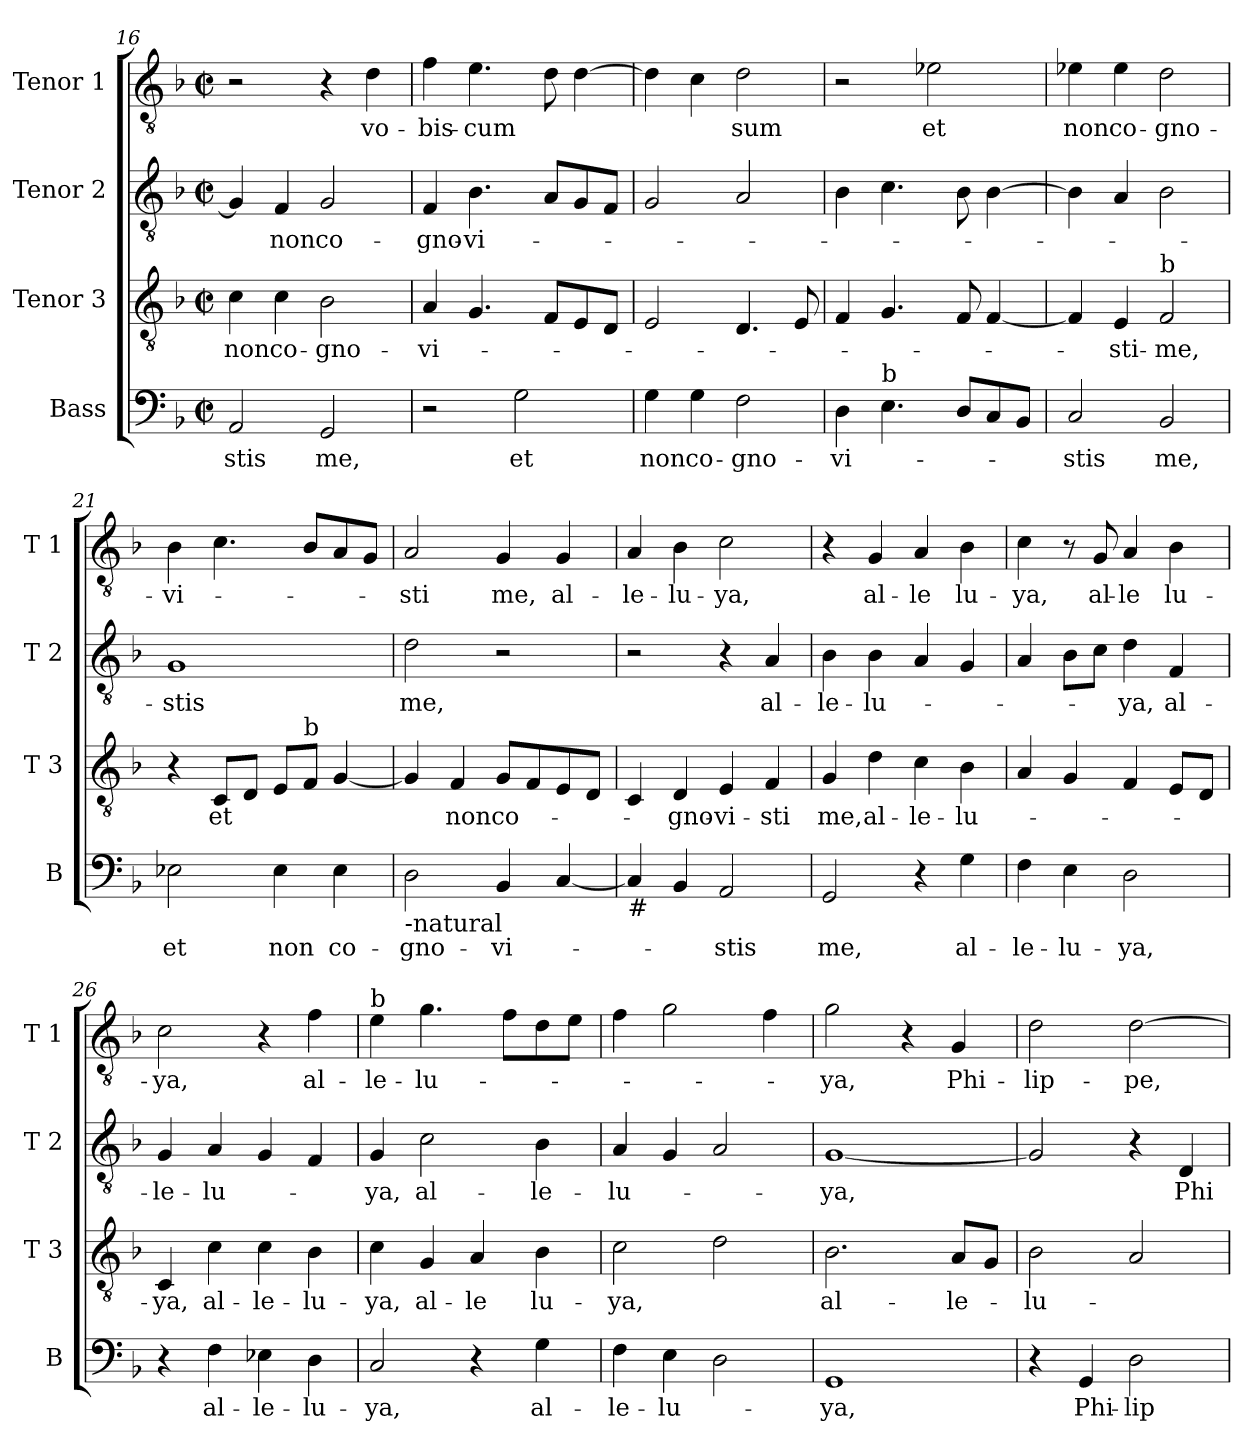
**kern	**text	**kern	**text	**kern	**text	**kern	**text
*part4	*part4	*part3	*part3	*part2	*part2	*part1	*part1
*staff4	*staff4	*staff3	*staff3	*staff2	*staff2	*staff1	*staff1
*I"Bass	*	*I"Tenor 3	*	*I"Tenor 2	*	*I"Tenor 1	*
*I'B	*	*I'T 3	*	*I'T 2	*	*I'T 1	*
*clefF4	*	*clefGv2	*	*clefGv2	*	*clefGv2	*
*k[b-]	*	*k[b-]	*	*k[b-]	*	*k[b-]	*
*F:	*	*F:	*	*F:	*	*F:	*
*M2/2	*	*M2/2	*	*M2/2	*	*M2/2	*
*met(c|)	*	*met(c|)	*	*met(c|)	*	*met(c|)	*
=16	=16	=16	=16	=16	=16	=16	=16
!	!LO:LY:b	!	!LO:LY:b	!	!	!	!
2AA/	-stis	4c\	non	4G/]	.	2r	.
!	!	!	!LO:LY:b	!	!LO:LY:b	!	!
.	.	4c\	co-	4F/	non	.	.
!	!LO:LY:b	!	!LO:LY:b	!	!LO:LY:b	!	!
2GG/	me,	2B-\	-gno-	2G/	co-	4r	.
!	!	!	!	!	!	!	!LO:LY:b
.	.	.	.	.	.	4d\	vo-
=17	=17	=17	=17	=17	=17	=17	=17
!	!	!	!LO:LY:b	!	!LO:LY:b	!	!LO:LY:b
2r	.	4A/	-vi-	4F/	-gno-	4f\	-bis-
!	!	!	!	!	!LO:LY:b	!	!LO:LY:b
.	.	4.G/	.	4.B-\	-vi-	4.e\	-cum
!	!LO:LY:b	!	!	!	!	!	!
2G\	et	.	.	.	.	.	.
.	.	8F/L	.	8A/L	.	8d\	.
.	.	8E/	.	8G/	.	[4d\	.
.	.	8D/J	.	8F/J	.	.	.
=18	=18	=18	=18	=18	=18	=18	=18
!	!LO:LY:b	!	!	!	!	!	!
4G\	non	2E/	.	2G/	.	4d\]	.
!	!LO:LY:b	!	!	!	!	!	!
4G\	co-	.	.	.	.	4c\	.
!	!LO:LY:b	!	!	!	!	!	!LO:LY:b
2F\	-gno-	4.D/	.	2A/	.	2d\	sum
.	.	8E/	.	.	.	.	.
!!LO:PB:g=z
=19	=19	=19	=19	=19	=19	=19	=19
!	!LO:LY:b	!	!	!	!	!	!
4D\	-vi-	4F/	.	4B-\	.	2r	.
!LO:TX:a:t=b	!	!	!	!	!	!	!
4.E\	.	4.G/	.	4.c\	.	.	.
!	!	!	!	!	!	!	!LO:LY:b
.	.	.	.	.	.	2e-X\	et
8D/L	.	8F/	.	8B-\	.	.	.
8C/	.	[4F/	.	[4B-\	.	.	.
8BB-/J	.	.	.	.	.	.	.
=20	=20	=20	=20	=20	=20	=20	=20
!	!LO:LY:b	!	!	!	!	!	!LO:LY:b
2C/	-stis	4F/]	.	4B-\]	.	4e-X\	non
!	!	!	!LO:LY:b	!	!	!	!LO:LY:b
.	.	4E/	-sti-	4A/	.	4e-\	co-
!	!	!LO:TX:a:t=b	!	!	!	!	!
!	!LO:LY:b	!	!LO:LY:b	!	!	!	!LO:LY:b
2BB-/	me,	2F/	-me,	2B-\	.	2d\	-gno-
=21	=21	=21	=21	=21	=21	=21	=21
!	!LO:LY:b	!	!	!	!LO:LY:b	!	!LO:LY:b
2E-X\	et	4r	.	1G	-stis	4B-\	-vi-
!	!	!	!LO:LY:b	!	!	!	!
.	.	8C/L	et	.	.	4.c\	.
.	.	8D/J	.	.	.	.	.
!	!LO:LY:b	!	!	!	!	!	!
4E-\	non	8E/L	.	.	.	.	.
!	!	!LO:TX:a:t=b	!	!	!	!	!
.	.	8F/J	.	.	.	8B-/L	.
!	!LO:LY:b	!	!	!	!	!	!
4E-\	co-	[4G/	.	.	.	8A/	.
.	.	.	.	.	.	8G/J	.
=22	=22	=22	=22	=22	=22	=22	=22
!LO:TX:b:t=-natural	!	!	!	!	!	!	!
!	!LO:LY:b	!	!	!	!LO:LY:b	!	!LO:LY:b
2D\	-gno-	4G/]	.	2d\	me,	2A/	-sti
!	!	!	!LO:LY:b	!	!	!	!
.	.	4F/	non	.	.	.	.
!	!LO:LY:b	!	!LO:LY:b	!	!	!	!LO:LY:b
4BB-/	-vi-	8G/L	co-	2r	.	4G/	me,
.	.	8F/	.	.	.	.	.
!	!	!	!	!	!	!	!LO:LY:b
[4C/	.	8E/	.	.	.	4G/	al-
.	.	8D/J	.	.	.	.	.
=23	=23	=23	=23	=23	=23	=23	=23
!LO:TX:b:t=#	!	!	!	!	!	!	!
!	!	!	!	!	!	!	!LO:LY:b
4C/]	.	4C/	.	2r	.	4A/	-le-
!	!	!	!LO:LY:b	!	!	!	!LO:LY:b
4BB-/	.	4D/	-gno-	.	.	4B-\	-lu-
!	!LO:LY:b	!	!LO:LY:b	!	!	!	!LO:LY:b
2AA/	-stis	4E/	-vi-	4r	.	2c\	-ya,
!	!	!	!LO:LY:b	!	!LO:LY:b	!	!
.	.	4F/	-sti	4A/	al-	.	.
=24	=24	=24	=24	=24	=24	=24	=24
!	!LO:LY:b	!	!LO:LY:b	!	!LO:LY:b	!	!
2GG/	me,	4G/	me,	4B-\	-le-	4r	.
!	!	!	!LO:LY:b	!	!LO:LY:b	!	!LO:LY:b
.	.	4d\	al-	4B-\	-lu-	4G/	al-
!	!	!	!LO:LY:b	!	!	!	!LO:LY:b
4r	.	4c\	-le-	4A/	.	4A/	-le
!	!LO:LY:b	!	!LO:LY:b	!	!	!	!LO:LY:b
4G\	al-	4B-\	-lu-	4G/	.	4B-\	lu-
!!LO:LB:g=z
=25	=25	=25	=25	=25	=25	=25	=25
!	!LO:LY:b	!	!	!	!	!	!LO:LY:b
4F\	-le-	4A/	.	4A/	.	4c\	-ya,
!	!LO:LY:b	!	!	!	!	!	!
4E\	-lu-	4G/	.	8B-\L	.	8r	.
!	!	!	!	!	!	!	!LO:LY:b
.	.	.	.	8c\J	.	8G/	al-
!	!LO:LY:b	!	!	!	!LO:LY:b	!	!LO:LY:b
2D\	-ya,	4F/	.	4d\	-ya,	4A/	-le
!	!	!	!	!	!LO:LY:b	!	!LO:LY:b
.	.	8E/L	.	4F/	al-	4B-\	lu-
.	.	8D/J	.	.	.	.	.
=26	=26	=26	=26	=26	=26	=26	=26
!	!	!	!LO:LY:b	!	!LO:LY:b	!	!LO:LY:b
4r	.	4C/	-ya,	4G/	-le-	2c\	-ya,
!	!LO:LY:b	!	!LO:LY:b	!	!LO:LY:b	!	!
4F\	al-	4c\	al-	4A/	-lu-	.	.
!	!LO:LY:b	!	!LO:LY:b	!	!	!	!
4E-X\	-le-	4c\	-le-	4G/	.	4r	.
!	!LO:LY:b	!	!LO:LY:b	!	!	!	!LO:LY:b
4D\	-lu-	4B-\	-lu-	4F/	.	4f\	al-
=27	=27	=27	=27	=27	=27	=27	=27
!	!	!	!	!	!	!LO:TX:a:t=b	!
!	!LO:LY:b	!	!LO:LY:b	!	!LO:LY:b	!	!LO:LY:b
2C/	-ya,	4c\	-ya,	4G/	-ya,	4e\	-le-
!	!	!	!LO:LY:b	!	!LO:LY:b	!	!LO:LY:b
.	.	4G/	al-	2c\	al-	4.g\	-lu-
!	!	!	!LO:LY:b	!	!	!	!
4r	.	4A/	-le	.	.	.	.
.	.	.	.	.	.	8f\L	.
!	!LO:LY:b	!	!LO:LY:b	!	!LO:LY:b	!	!
4G\	al-	4B-\	lu-	4B-\	-le-	8d\	.
.	.	.	.	.	.	8e\J	.
=28	=28	=28	=28	=28	=28	=28	=28
!	!LO:LY:b	!	!LO:LY:b	!	!LO:LY:b	!	!
4F\	-le-	2c\	-ya,	4A/	-lu-	4f\	.
!	!LO:LY:b	!	!	!	!	!	!
4E\	-lu-	.	.	4G/	.	2g\	.
2D\	.	2d\	.	2A/	.	.	.
.	.	.	.	.	.	4f\	.
=29	=29	=29	=29	=29	=29	=29	=29
!	!LO:LY:b	!	!LO:LY:b	!	!LO:LY:b	!	!LO:LY:b
1GG	-ya,	2.B-\	al-	[1G	-ya,	2g\	-ya,
.	.	.	.	.	.	4r	.
!	!	!	!LO:LY:b	!	!	!	!LO:LY:b
.	.	8A/L	-le-	.	.	4G/	Phi-
.	.	8G/J	.	.	.	.	.
=30	=30	=30	=30	=30	=30	=30	=30
!	!	!	!LO:LY:b	!	!	!	!LO:LY:b
4r	.	2B-\	-lu-	2G/]	.	2d\	-lip-
!	!LO:LY:b	!	!	!	!	!	!
4GG/	Phi-	.	.	.	.	.	.
!	!LO:LY:b	!	!	!	!	!	!LO:LY:b
2D\	-lip-	2A/	.	4r	.	[2d\	-pe,
!	!	!	!	!	!LO:LY:b	!	!
.	.	.	.	4D/	Phi-	.	.
=	=	=	=	=	=	=	=
*-	*-	*-	*-	*-	*-	*-	*-
